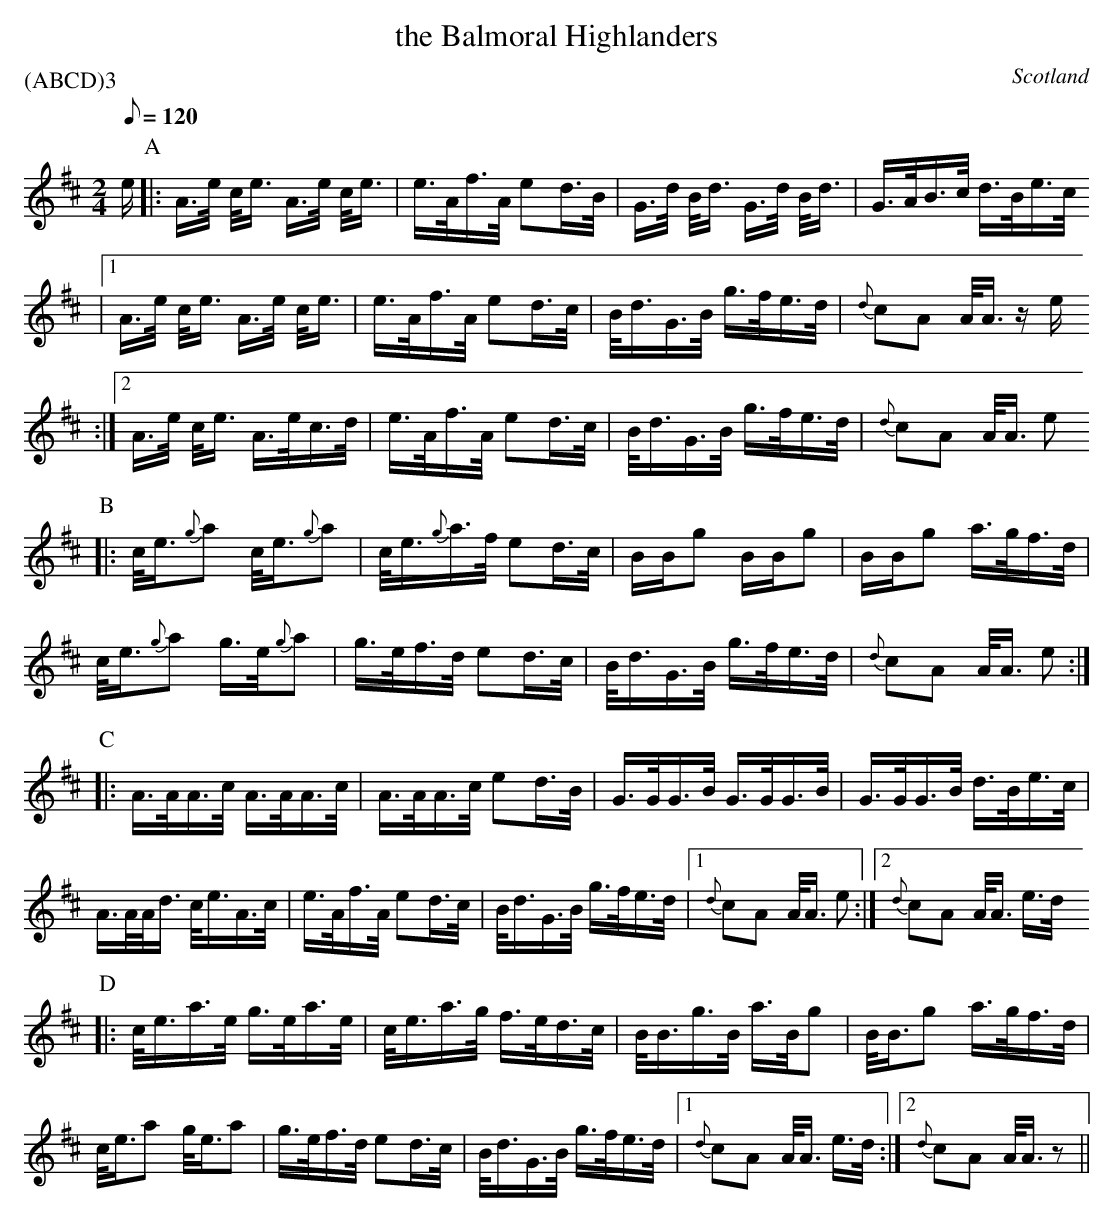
X:1
T:the Balmoral Highlanders
P:(ABCD)3
M:2/4
Q:1/8=120
L:1/16
O:Scotland
K:A mixolydian
e \
P:A
|:  A>e c<e A>e c<e  |  e>Af>A e2d>B | G>d B<d G>d B<d  |   G>AB>c d>Be>c
|1  A>e c<e A>e c<e  |  e>Af>A e2d>c | B<dG>B g>fe>d    |  {d}c2A2 A<A z e
:|2 A>e c<e A>ec>d   |  e>Af>A e2d>c | B<dG>B g>fe>d    |  {d}c2A2 A<A e2
P:B
|: c<e{g}a2 c<e{g}a2|c<e{g}a>f e2d>c| BBg2 BBg2|BBg2 a>gf>d|
c<e{g}a2 g>e{g}a2|g>ef>d e2d>c| B<dG>B g>fe>d|{d}c2A2 A<A e2 :|
P:C
|: A>AA>c A>AA>c|A>AA>c e2d>B| G>GG>B G>GG>B|G>GG>B d>Be>c|
A>AA<d c<eA>c|e>Af>A e2d>c| B<dG>B g>fe>d |1 {d}c2A2 A<A e2 :|2 {d}c2A2 A<A e>d
P:D
|: c<ea>e g>ea>e|c<ea>g f>ed>c| B<Bg>B a>Bg2|B<Bg2 a>gf>d|
c<ea2 g<ea2|g>ef>d e2d>c| B<dG>B g>fe>d |1 {d}c2A2 A<A e>d :|2 {d}c2A2 A<A z2 ||
